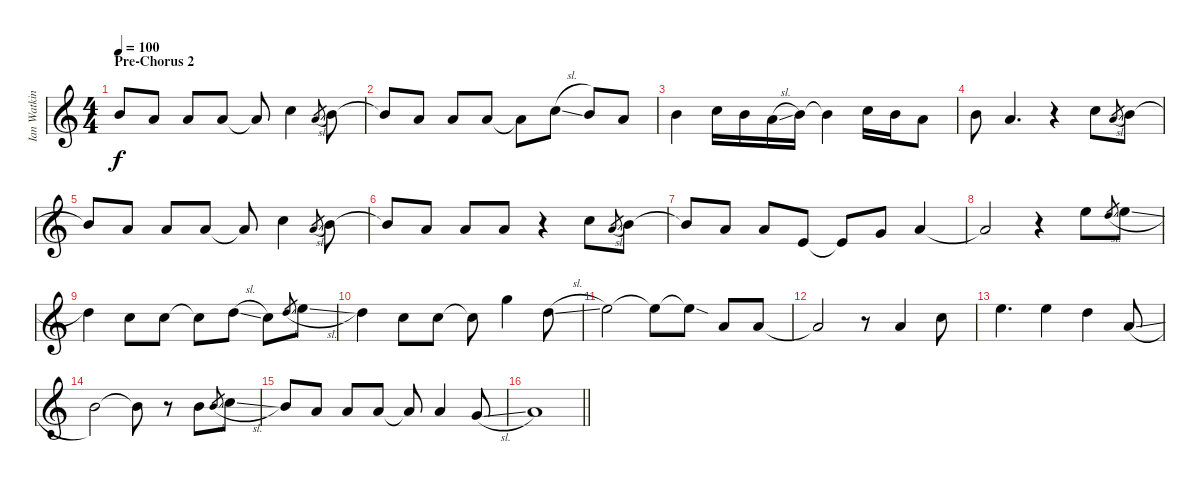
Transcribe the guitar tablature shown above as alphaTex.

\track ("Ian Watkins | Vocals" "Ian Watkin") {instrument electricguitarjazz}
\staff {score}
\tuning (E4 B3 G3 D3 A2 E2) {hide}
\ts (4 4)
\section ("" "Pre-Chorus 2")
\tempo 100
\clef g2
\ks c
4.3{t}.8{dy f} 7.4.8 7.4.8 7.4.8 7.4{t}.8 5.3.4 2.3{sl}.8{gr} 4.3.8 |
4.3{t}.8 7.4.8 7.4.8 7.4.8 7.4{t}.8 5.3{sl}.8 4.3.8 7.4.8 |
4.3.4 5.3.16 4.3.16 2.3{sl}.16 4.3.16 4.3{t}.4 5.3.16 4.3.16 7.4.8 |
4.3.8 7.4.4{d} r.4 5.3.8 2.3{sl}.8{gr} 4.3.8 |
4.3{t}.8 7.4.8 7.4.8 7.4.8 7.4{t}.8 5.3.4 2.3{sl}.8{gr} 4.3.8 |
4.3{t}.8 7.4.8 7.4.8 7.4.8 r.4 5.3.8 2.3{sl}.8{gr} 4.3.8 |
4.3{t}.8 7.4.8 7.4.8 7.5.8 7.5{t}.8 5.4.8 7.4.4 |
7.4{t}.2 r.4 9.3.8 7.3{sl}.8{gr} 9.3{sl}.8 |
7.3.4 5.3.8 5.3.8 5.3{t}.8 7.3{sl}.8 5.3.8 7.3{sl}.8{gr} 9.3{sl}.8 |
7.3.4 5.3.8 5.3.8 5.3{t}.8 8.2.4 7.3{sl}.8 |
9.3.2 9.3{t}.8 9.3{sod t}.8 7.4.8 7.4.8 |
7.4{t}.2 r.8 7.4.4 5.3.8 |
9.3.4{d} 9.3.4 7.3.4 7.4{sl}.8 |
9.4.2 9.4{t}.8 r.8 9.4.8 9.4{sl}.8{gr} 10.4{sl}.8 |
9.4.8 7.4.8 7.4.8 7.4.8 7.4{t}.8 7.4.4 5.4{sl}.8 |
\barLineRight lightlight
7.4.1
